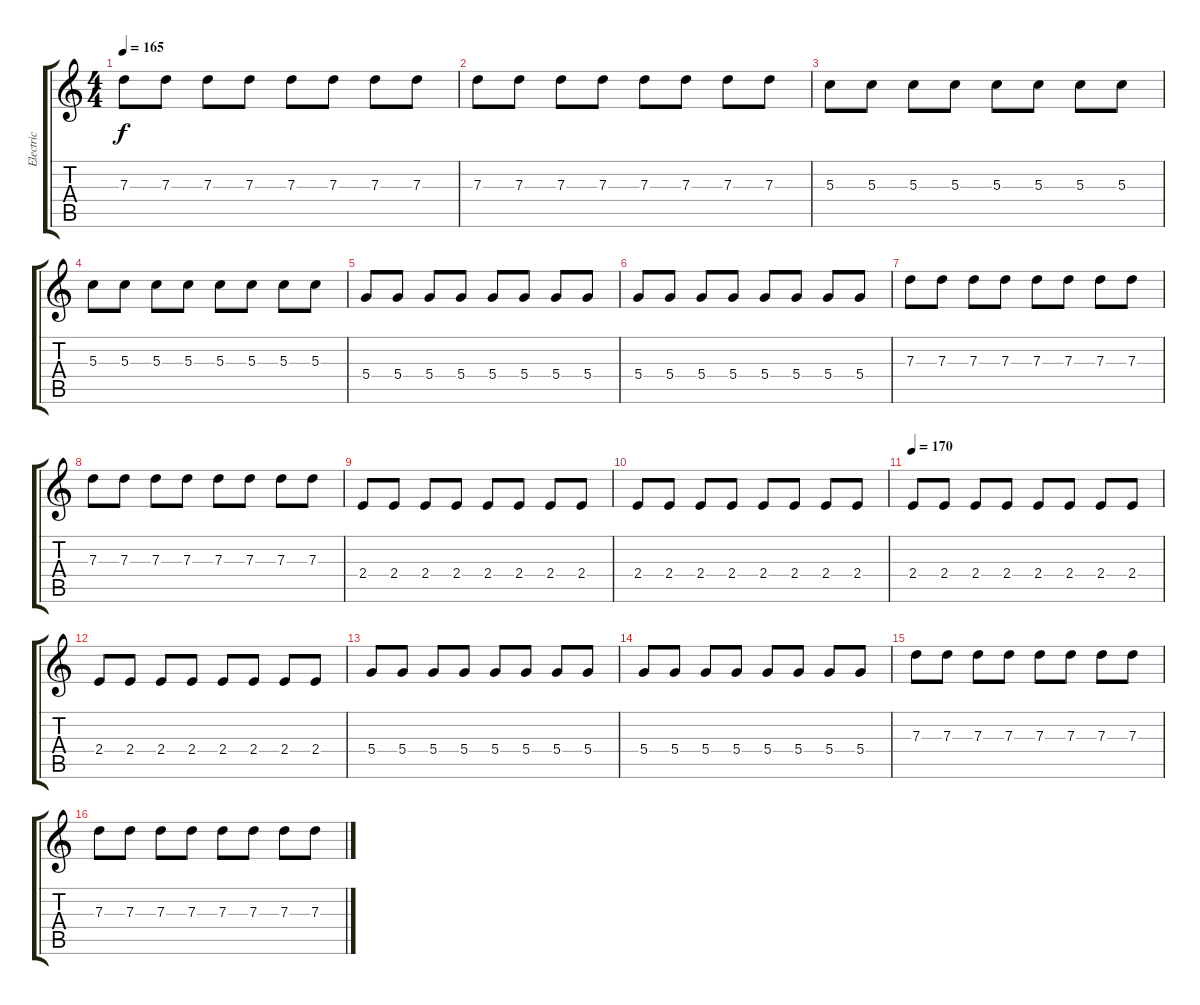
\track ("Electric" "Electric") {instrument electricguitarclean}
\staff {score tabs}
\tuning (E4 B3 G3 D3 A2 E2) {hide}
\ts (4 4)
\tempo 165
\clef g2
\ks c
7.3.8{dy f} 7.3.8 7.3.8 7.3.8 7.3.8 7.3.8 7.3.8 7.3.8 |
7.3.8 7.3.8 7.3.8 7.3.8 7.3.8 7.3.8 7.3.8 7.3.8 |
5.3.8 5.3.8 5.3.8 5.3.8 5.3.8 5.3.8 5.3.8 5.3.8 |
5.3.8 5.3.8 5.3.8 5.3.8 5.3.8 5.3.8 5.3.8 5.3.8 |
5.4.8 5.4.8 5.4.8 5.4.8 5.4.8 5.4.8 5.4.8 5.4.8 |
5.4.8 5.4.8 5.4.8 5.4.8 5.4.8 5.4.8 5.4.8 5.4.8 |
7.3.8 7.3.8 7.3.8 7.3.8 7.3.8 7.3.8 7.3.8 7.3.8 |
7.3.8 7.3.8 7.3.8 7.3.8 7.3.8 7.3.8 7.3.8 7.3.8 |
2.4.8 2.4.8 2.4.8 2.4.8 2.4.8 2.4.8 2.4.8 2.4.8 |
2.4.8 2.4.8 2.4.8 2.4.8 2.4.8 2.4.8 2.4.8 2.4.8 |
\tempo 170
2.4.8 2.4.8 2.4.8 2.4.8 2.4.8 2.4.8 2.4.8 2.4.8 |
2.4.8 2.4.8 2.4.8 2.4.8 2.4.8 2.4.8 2.4.8 2.4.8 |
5.4.8 5.4.8 5.4.8 5.4.8 5.4.8 5.4.8 5.4.8 5.4.8 |
5.4.8 5.4.8 5.4.8 5.4.8 5.4.8 5.4.8 5.4.8 5.4.8 |
7.3.8 7.3.8 7.3.8 7.3.8 7.3.8 7.3.8 7.3.8 7.3.8 |
7.3.8 7.3.8 7.3.8 7.3.8 7.3.8 7.3.8 7.3.8 7.3.8
